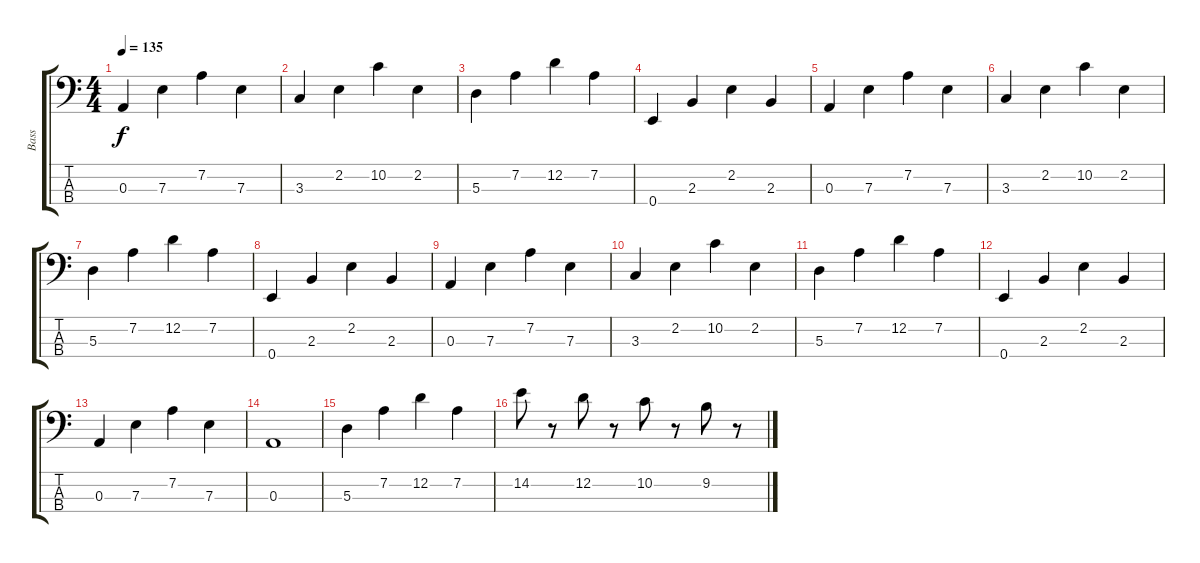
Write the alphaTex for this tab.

\track ("Bass" "Bass") {instrument fretlessbass}
\staff {score tabs}
\tuning (G2 D2 A1 E1) {hide}
\ts (4 4)
\tempo 135
\clef f4
\ks c
0.3.4{dy f} 7.3.4 7.2.4 7.3.4 |
3.3.4 2.2.4 10.2.4 2.2.4 |
5.3.4 7.2.4 12.2.4 7.2.4 |
0.4.4 2.3.4 2.2.4 2.3.4 |
0.3.4 7.3.4 7.2.4 7.3.4 |
3.3.4 2.2.4 10.2.4 2.2.4 |
5.3.4 7.2.4 12.2.4 7.2.4 |
0.4.4 2.3.4 2.2.4 2.3.4 |
0.3.4 7.3.4 7.2.4 7.3.4 |
3.3.4 2.2.4 10.2.4 2.2.4 |
5.3.4 7.2.4 12.2.4 7.2.4 |
0.4.4 2.3.4 2.2.4 2.3.4 |
0.3.4 7.3.4 7.2.4 7.3.4 |
0.3.1 |
5.3.4 7.2.4 12.2.4 7.2.4 |
14.2.8 r.8 12.2.8 r.8 10.2.8 r.8 9.2.8 r.8
